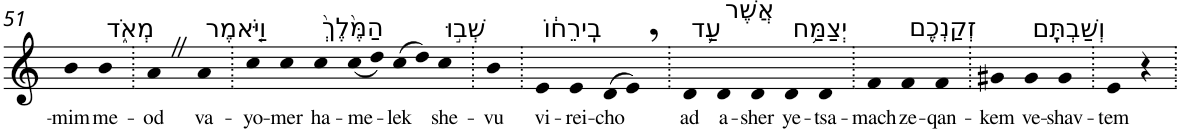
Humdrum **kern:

**kern	**text
*part1	*part1
*staff1	*staff1
*I"Piano	*
*I'Pno	*
!!LO:PB:g=z
*clefG2	*
*k[]	*
=51	=51
!	!LO:LY:b
4b	-mim
!LO:TX:a:t=מְאֹ֑ד	!
!	!LO:LY:b
4b	me-
=52.	=52.
!	!LO:LY:b
4aZ	-od
!LO:TX:a:t=וַיֹּ֤אמֶר	!
!	!LO:LY:b
4a	va-
=53.	=53.
!	!LO:LY:b
4cc	-yo-
!	!LO:LY:b
4cc	-mer
!LO:TX:a:t=הַמֶּ֙לֶךְ֙	!
!	!LO:LY:b
4cc	ha-
!	!LO:LY:b
(<8cc	-me-
8dd)	.
!	!LO:LY:b
(>8cc	-lek
8dd)	.
!LO:TX:a:t=שְׁב֣וּ	!
!	!LO:LY:b
4cc	she-
=54.	=54.
!	!LO:LY:b
4b	-vu
=55.	=55.
!LO:TX:a:t=בִֽירֵח֔וֹ	!
!	!LO:LY:b
4e	vi-
!	!LO:LY:b
4e	-rei-
!	!LO:LY:b
(>8d	-cho
8e,)	.
=56.	=56.
!LO:TX:a:t=עַ֛ד	!
!	!LO:LY:b
4d	ad
!LO:TX:a:t=אֲשֶׁר	!
!	!LO:LY:b
4d	a-
!	!LO:LY:b
4d	-sher
!LO:TX:a:t=יְצַמַּ֥ח	!
!	!LO:LY:b
4d	ye-
!	!LO:LY:b
4d	-tsa-
=57.	=57.
!	!LO:LY:b
4f	-mach
!LO:TX:a:t=זְקַנְכֶ֖ם	!
!	!LO:LY:b
4f	ze-
!	!LO:LY:b
4f	-qan-
=58.	=58.
!	!LO:LY:b
4g#X	-kem
!LO:TX:a:t=וְשַׁבְתֶּֽם	!
!	!LO:LY:b
4g#	ve-
!	!LO:LY:b
4g#	-shav-
=59.	=59.
!	!LO:LY:b
4e	-tem
4r	.
=.	=.
*-	*-
